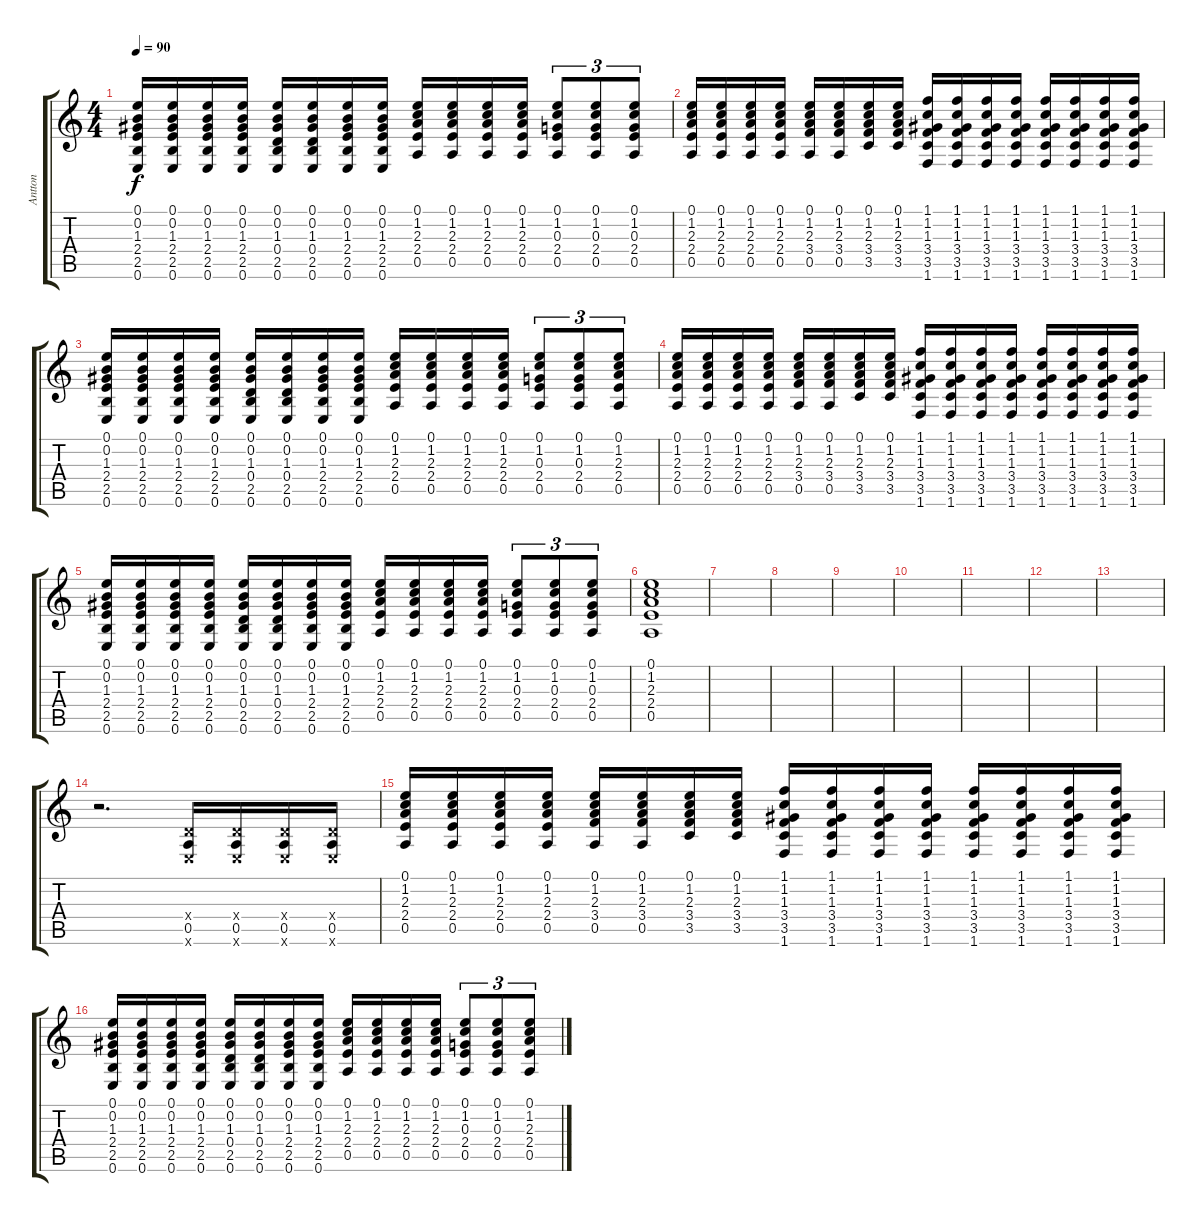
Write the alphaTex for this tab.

\track ("Antton" "Antton") {instrument acousticguitarnylon}
\staff {score tabs}
\tuning (E4 B3 G3 D3 A2 E2) {hide}
\ts (4 4)
\tempo 90
\clef g2
\ks c
(0.1 0.2 1.3 2.4 2.5 0.6).16{dy f} (0.1 0.2 1.3 2.4 2.5 0.6).16 (0.1 0.2 1.3 2.4 2.5 0.6).16 (0.1 0.2 1.3 2.4 2.5 0.6).16 (0.1 0.2 1.3 0.4 2.5 0.6).16 (0.1 0.2 1.3 0.4 2.5 0.6).16 (0.1 0.2 1.3 2.4 2.5 0.6).16 (0.1 0.2 1.3 2.4 2.5 0.6).16 (0.1 1.2 2.3 2.4 0.5).16 (0.1 1.2 2.3 2.4 0.5).16 (0.1 1.2 2.3 2.4 0.5).16 (0.1 1.2 2.3 2.4 0.5).16 (0.1 1.2 0.3 2.4 0.5).8{tu (3 2)} (0.1 1.2 0.3 2.4 0.5).8{tu (3 2)} (0.1 1.2 0.3 2.4 0.5).8{tu (3 2)} |
(0.1 1.2 2.3 2.4 0.5).16 (0.1 1.2 2.3 2.4 0.5).16 (0.1 1.2 2.3 2.4 0.5).16 (0.1 1.2 2.3 2.4 0.5).16 (0.1 1.2 2.3 3.4 0.5).16 (0.1 1.2 2.3 3.4 0.5).16 (0.1 1.2 2.3 3.4 3.5).16 (0.1 1.2 2.3 3.4 3.5).16 (1.1 1.2 1.3 3.4 3.5 1.6).16 (1.1 1.2 1.3 3.4 3.5 1.6).16 (1.1 1.2 1.3 3.4 3.5 1.6).16 (1.1 1.2 1.3 3.4 3.5 1.6).16 (1.1 1.2 1.3 3.4 3.5 1.6).16 (1.1 1.2 1.3 3.4 3.5 1.6).16 (1.1 1.2 1.3 3.4 3.5 1.6).16 (1.1 1.2 1.3 3.4 3.5 1.6).16 |
(0.1 0.2 1.3 2.4 2.5 0.6).16 (0.1 0.2 1.3 2.4 2.5 0.6).16 (0.1 0.2 1.3 2.4 2.5 0.6).16 (0.1 0.2 1.3 2.4 2.5 0.6).16 (0.1 0.2 1.3 0.4 2.5 0.6).16 (0.1 0.2 1.3 0.4 2.5 0.6).16 (0.1 0.2 1.3 2.4 2.5 0.6).16 (0.1 0.2 1.3 2.4 2.5 0.6).16 (0.1 1.2 2.3 2.4 0.5).16 (0.1 1.2 2.3 2.4 0.5).16 (0.1 1.2 2.3 2.4 0.5).16 (0.1 1.2 2.3 2.4 0.5).16 (0.1 1.2 0.3 2.4 0.5).8{tu (3 2)} (0.1 1.2 0.3 2.4 0.5).8{tu (3 2)} (0.1 1.2 2.3 2.4 0.5).8{tu (3 2)} |
(0.1 1.2 2.3 2.4 0.5).16 (0.1 1.2 2.3 2.4 0.5).16 (0.1 1.2 2.3 2.4 0.5).16 (0.1 1.2 2.3 2.4 0.5).16 (0.1 1.2 2.3 3.4 0.5).16 (0.1 1.2 2.3 3.4 0.5).16 (0.1 1.2 2.3 3.4 3.5).16 (0.1 1.2 2.3 3.4 3.5).16 (1.1 1.2 1.3 3.4 3.5 1.6).16 (1.1 1.2 1.3 3.4 3.5 1.6).16 (1.1 1.2 1.3 3.4 3.5 1.6).16 (1.1 1.2 1.3 3.4 3.5 1.6).16 (1.1 1.2 1.3 3.4 3.5 1.6).16 (1.1 1.2 1.3 3.4 3.5 1.6).16 (1.1 1.2 1.3 3.4 3.5 1.6).16 (1.1 1.2 1.3 3.4 3.5 1.6).16 |
(0.1 0.2 1.3 2.4 2.5 0.6).16 (0.1 0.2 1.3 2.4 2.5 0.6).16 (0.1 0.2 1.3 2.4 2.5 0.6).16 (0.1 0.2 1.3 2.4 2.5 0.6).16 (0.1 0.2 1.3 0.4 2.5 0.6).16 (0.1 0.2 1.3 0.4 2.5 0.6).16 (0.1 0.2 1.3 2.4 2.5 0.6).16 (0.1 0.2 1.3 2.4 2.5 0.6).16 (0.1 1.2 2.3 2.4 0.5).16 (0.1 1.2 2.3 2.4 0.5).16 (0.1 1.2 2.3 2.4 0.5).16 (0.1 1.2 2.3 2.4 0.5).16 (0.1 1.2 0.3 2.4 0.5).8{tu (3 2)} (0.1 1.2 0.3 2.4 0.5).8{tu (3 2)} (0.1 1.2 0.3 2.4 0.5).8{tu (3 2)} |
(0.1 1.2 2.3 2.4 0.5).1 |
|
|
|
|
|
|
|
r.2{d} (0.4{x} 0.5 0.6{x}).16 (0.4{x} 0.5 0.6{x}).16 (0.4{x} 0.5 0.6{x}).16 (0.4{x} 0.5 0.6{x}).16 |
(0.1 1.2 2.3 2.4 0.5).16 (0.1 1.2 2.3 2.4 0.5).16 (0.1 1.2 2.3 2.4 0.5).16 (0.1 1.2 2.3 2.4 0.5).16 (0.1 1.2 2.3 3.4 0.5).16 (0.1 1.2 2.3 3.4 0.5).16 (0.1 1.2 2.3 3.4 3.5).16 (0.1 1.2 2.3 3.4 3.5).16 (1.1 1.2 1.3 3.4 3.5 1.6).16 (1.1 1.2 1.3 3.4 3.5 1.6).16 (1.1 1.2 1.3 3.4 3.5 1.6).16 (1.1 1.2 1.3 3.4 3.5 1.6).16 (1.1 1.2 1.3 3.4 3.5 1.6).16 (1.1 1.2 1.3 3.4 3.5 1.6).16 (1.1 1.2 1.3 3.4 3.5 1.6).16 (1.1 1.2 1.3 3.4 3.5 1.6).16 |
(0.1 0.2 1.3 2.4 2.5 0.6).16 (0.1 0.2 1.3 2.4 2.5 0.6).16 (0.1 0.2 1.3 2.4 2.5 0.6).16 (0.1 0.2 1.3 2.4 2.5 0.6).16 (0.1 0.2 1.3 0.4 2.5 0.6).16 (0.1 0.2 1.3 0.4 2.5 0.6).16 (0.1 0.2 1.3 2.4 2.5 0.6).16 (0.1 0.2 1.3 2.4 2.5 0.6).16 (0.1 1.2 2.3 2.4 0.5).16 (0.1 1.2 2.3 2.4 0.5).16 (0.1 1.2 2.3 2.4 0.5).16 (0.1 1.2 2.3 2.4 0.5).16 (0.1 1.2 0.3 2.4 0.5).8{tu (3 2)} (0.1 1.2 0.3 2.4 0.5).8{tu (3 2)} (0.1 1.2 2.3 2.4 0.5).8{tu (3 2)}
